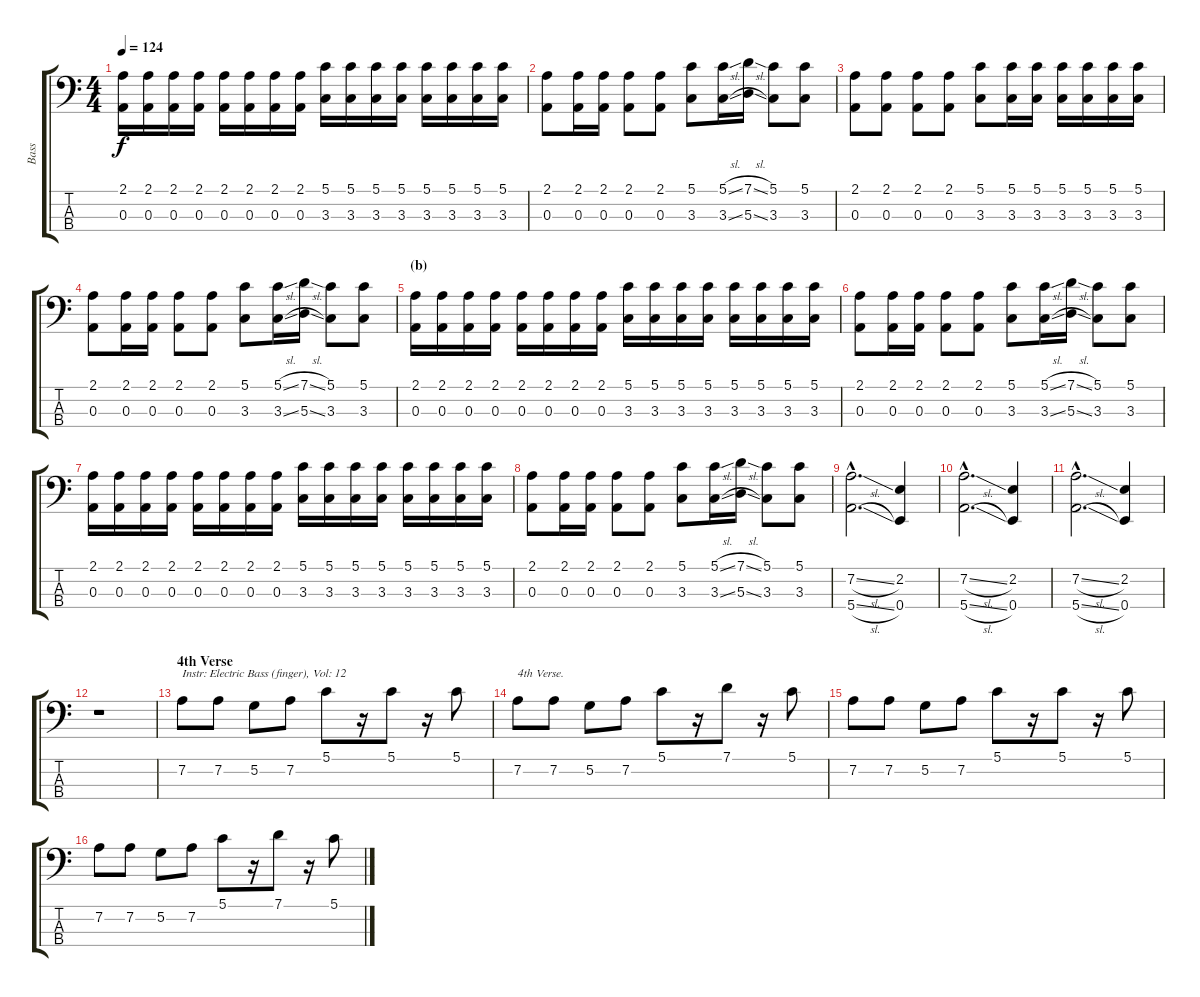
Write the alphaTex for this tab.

\track ("Bass" "Bass") {instrument electricbassfinger}
\staff {score tabs}
\tuning (G2 D2 A1 E1) {hide}
\ts (4 4)
\tempo 124
\clef f4
\ks c
(2.1 0.3).16{dy f} (2.1 0.3).16 (2.1 0.3).16 (2.1 0.3).16 (2.1 0.3).16 (2.1 0.3).16 (2.1 0.3).16 (2.1 0.3).16 (5.1 3.3).16 (5.1 3.3).16 (5.1 3.3).16 (5.1 3.3).16 (5.1 3.3).16 (5.1 3.3).16 (5.1 3.3).16 (5.1 3.3).16 |
(2.1 0.3).8 (2.1 0.3).16 (2.1 0.3).16 (2.1 0.3).8 (2.1 0.3).8 (5.1 3.3).8 (5.1{sl} 3.3{sl}).16 (7.1{sl} 5.3{sl}).16 (5.1 3.3).8 (5.1 3.3).8 |
(2.1 0.3).8 (2.1 0.3).8 (2.1 0.3).8 (2.1 0.3).8 (5.1 3.3).8 (5.1 3.3).16 (5.1 3.3).16 (5.1 3.3).16 (5.1 3.3).16 (5.1 3.3).16 (5.1 3.3).16 |
(2.1 0.3).8 (2.1 0.3).16 (2.1 0.3).16 (2.1 0.3).8 (2.1 0.3).8 (5.1 3.3).8 (5.1{sl} 3.3{sl}).16 (7.1{sl} 5.3{sl}).16 (5.1 3.3).8 (5.1 3.3).8 |
\section ("" "(b)")
(2.1 0.3).16 (2.1 0.3).16 (2.1 0.3).16 (2.1 0.3).16 (2.1 0.3).16 (2.1 0.3).16 (2.1 0.3).16 (2.1 0.3).16 (5.1 3.3).16 (5.1 3.3).16 (5.1 3.3).16 (5.1 3.3).16 (5.1 3.3).16 (5.1 3.3).16 (5.1 3.3).16 (5.1 3.3).16 |
(2.1 0.3).8 (2.1 0.3).16 (2.1 0.3).16 (2.1 0.3).8 (2.1 0.3).8 (5.1 3.3).8 (5.1{sl} 3.3{sl}).16 (7.1{sl} 5.3{sl}).16 (5.1 3.3).8 (5.1 3.3).8 |
(2.1 0.3).16 (2.1 0.3).16 (2.1 0.3).16 (2.1 0.3).16 (2.1 0.3).16 (2.1 0.3).16 (2.1 0.3).16 (2.1 0.3).16 (5.1 3.3).16 (5.1 3.3).16 (5.1 3.3).16 (5.1 3.3).16 (5.1 3.3).16 (5.1 3.3).16 (5.1 3.3).16 (5.1 3.3).16 |
(2.1 0.3).8 (2.1 0.3).16 (2.1 0.3).16 (2.1 0.3).8 (2.1 0.3).8 (5.1 3.3).8 (5.1{sl} 3.3{sl}).16 (7.1{sl} 5.3{sl}).16 (5.1 3.3).8 (5.1 3.3).8 |
(7.2{sl hac} 5.4{sl hac}).2{d} (2.2 0.4).4 |
(7.2{sl hac} 5.4{sl hac}).2{d} (2.2 0.4).4 |
(7.2{sl hac} 5.4{sl hac}).2{d} (2.2 0.4).4 |
r.1 |
\section ("" "4th Verse")
7.2.8{txt "Instr: Electric Bass (finger), Vol: 12" volume 12 instrument electricbassfinger} 7.2.8 5.2.8 7.2.8 5.1.8 r.16 5.1.8 r.16 5.1.8 |
7.2.8{txt "4th Verse."} 7.2.8 5.2.8 7.2.8 5.1.8 r.16 7.1.8 r.16 5.1.8 |
7.2.8 7.2.8 5.2.8 7.2.8 5.1.8 r.16 5.1.8 r.16 5.1.8 |
7.2.8 7.2.8 5.2.8 7.2.8 5.1.8 r.16 7.1.8 r.16 5.1.8
